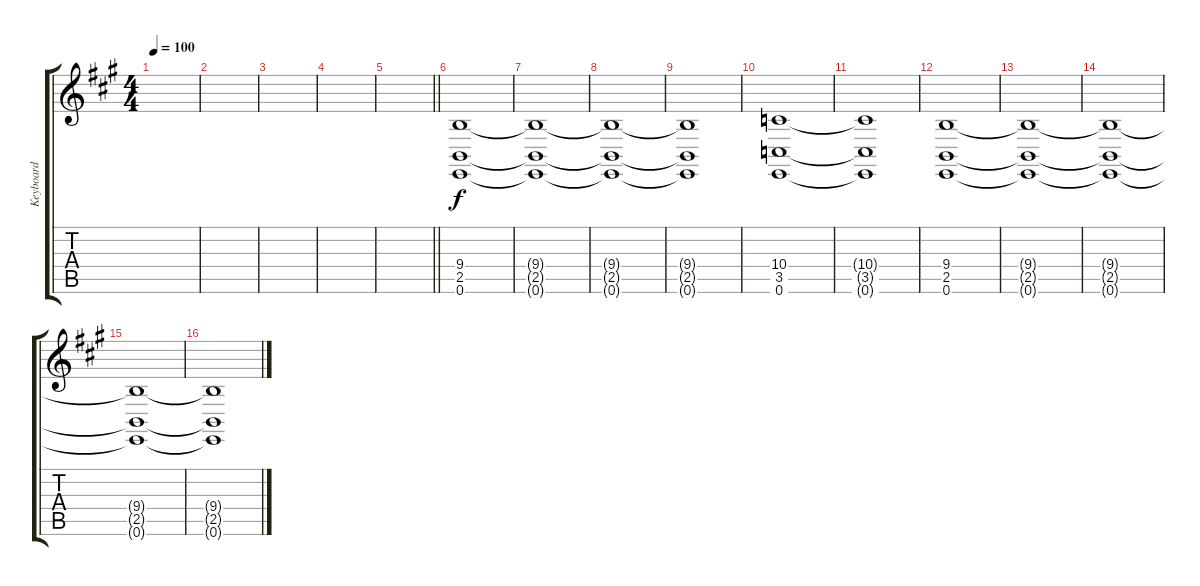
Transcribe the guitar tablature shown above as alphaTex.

\track ("Keyboard" "Keyboard") {instrument synthvoice}
\staff {score tabs}
\tuning (E4 B3 G3 D3 A2 E2) {hide}
\ts (4 4)
\tempo 100
\clef g2
\ks f#minor
|
|
|
|
\barLineRight lightlight
|
(9.4 2.5 0.6).1 |
(9.4{t} 2.5{t} 0.6{t}).1 |
(9.4{t} 2.5{t} 0.6{t}).1 |
(9.4{t} 2.5{t} 0.6{t}).1 |
(10.4 3.5 0.6).1 |
(10.4{t} 3.5{t} 0.6{t}).1 |
(9.4 2.5 0.6).1 |
(9.4{t} 2.5{t} 0.6{t}).1 |
(9.4{t} 2.5{t} 0.6{t}).1 |
(9.4{t} 2.5{t} 0.6{t}).1 |
(9.4{t} 2.5{t} 0.6{t}).1
